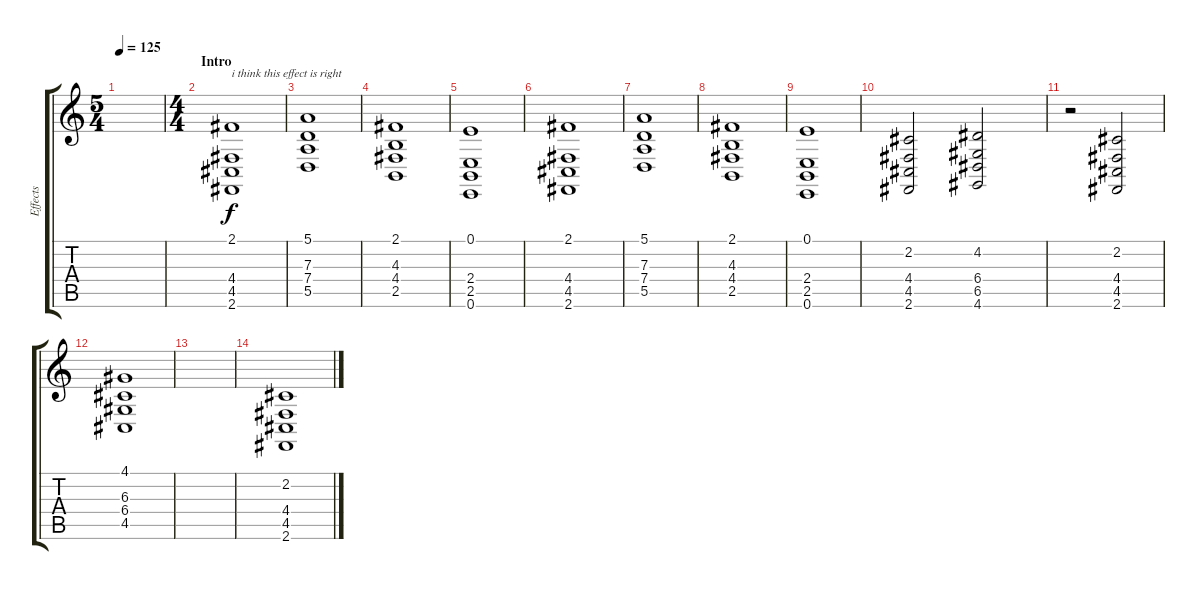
\track ("Effects" "Effects") {instrument fx5brightness}
\staff {score tabs}
\tuning (E4 B3 G3 D3 A2 E2) {hide}
\ts (5 4)
\tempo 125
\clef g2
\ks c
|
\ts (4 4)
\section ("" "Intro")
(2.1 4.4 4.5 2.6).1{txt "i think this effect is right"} |
(5.1 7.3 7.4 5.5).1 |
(2.1 4.3 4.4 2.5).1 |
(0.1 2.4 2.5 0.6).1 |
(2.1 4.4 4.5 2.6).1 |
(5.1 7.3 7.4 5.5).1 |
(2.1 4.3 4.4 2.5).1 |
(0.1 2.4 2.5 0.6).1 |
(2.2 4.4 4.5 2.6).2 (4.2 6.4 6.5 4.6).2 |
r.2 (2.2 4.4 4.5 2.6).2 |
(4.1 6.3 6.4 4.5).1 |
|
(2.2 4.4 4.5 2.6).1
